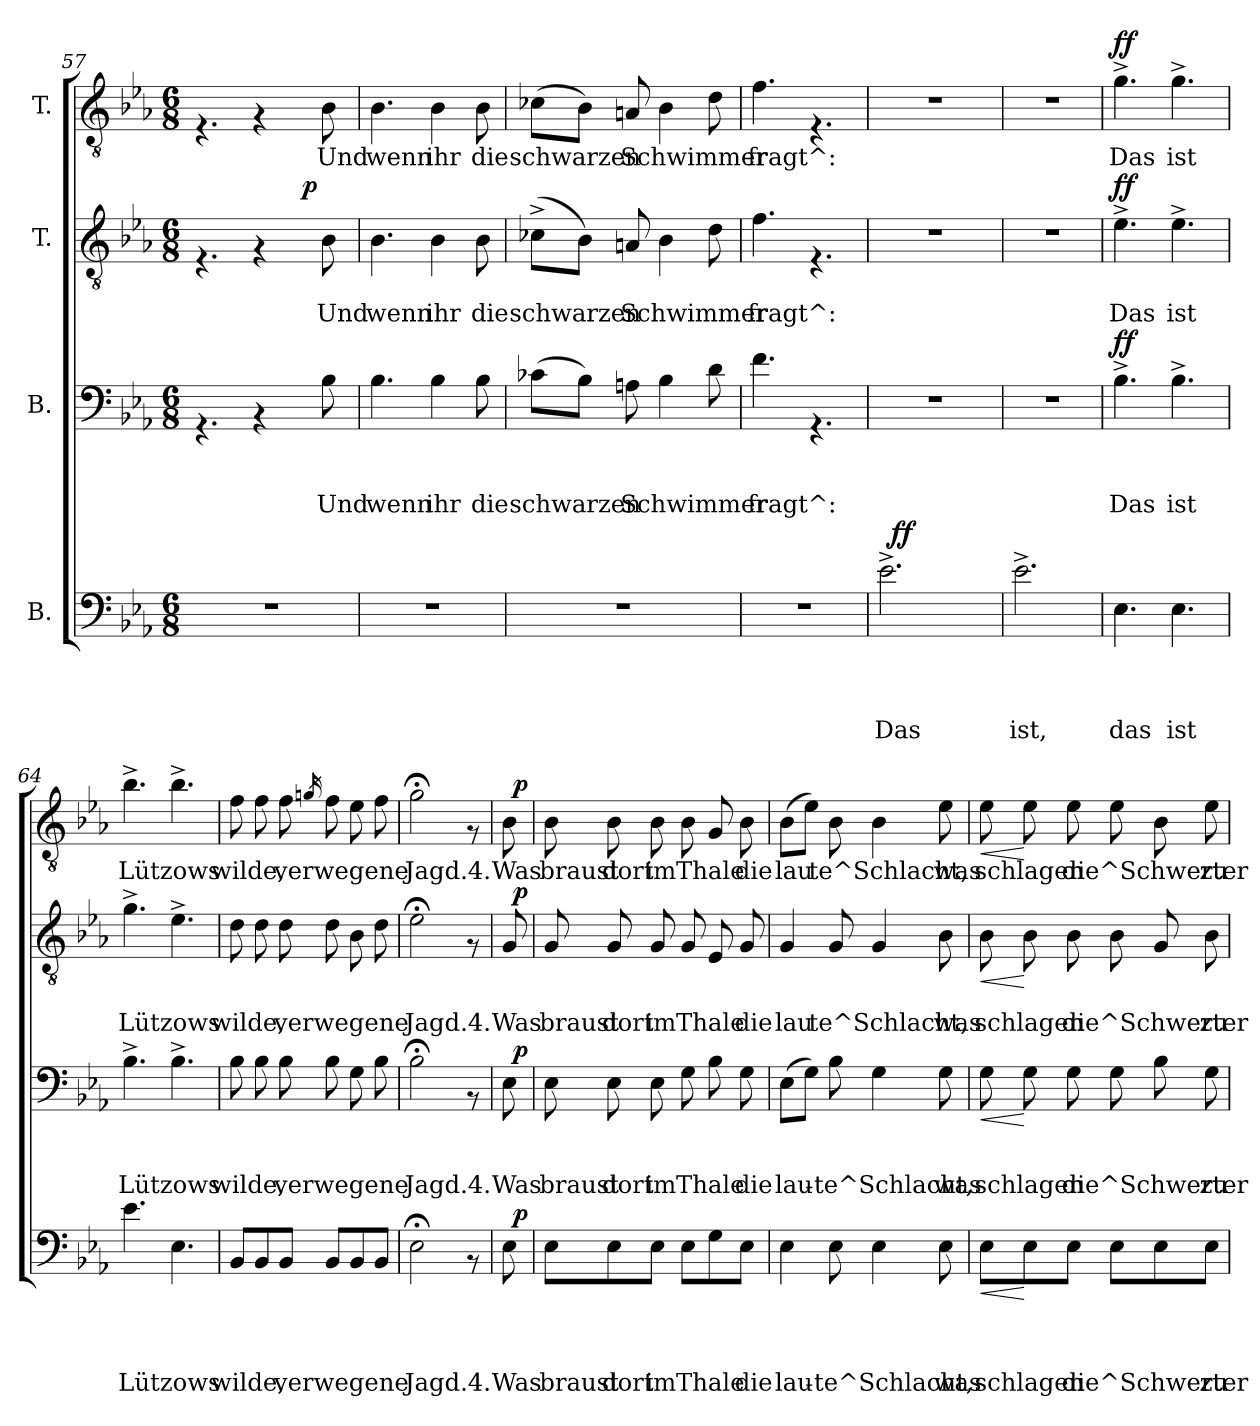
**kern	**text	**text	**text	**text	**dynam	**kern	**text	**text	**text	**dynam	**kern	**text	**text	**dynam	**kern	**text	**dynam
*part4	*part4	*part4	*part4	*part4	*part4	*part3	*part3	*part3	*part3	*part3	*part2	*part2	*part2	*part2	*part1	*part1	*part1
*staff4	*staff4	*staff4	*staff4	*staff4	*staff4	*staff3	*staff3	*staff3	*staff3	*staff3	*staff2	*staff2	*staff2	*staff2	*staff1	*staff1	*staff1
*I"B.	*	*	*	*	*	*I"B.	*	*	*	*	*I"T.	*	*	*	*I"T.	*	*
*clefF4	*	*	*	*	*	*clefF4	*	*	*	*	*clefGv2	*	*	*	*clefGv2	*	*
*k[b-e-a-]	*	*	*	*	*	*k[b-e-a-]	*	*	*	*	*k[b-e-a-]	*	*	*	*k[b-e-a-]	*	*
*E-:	*	*	*	*	*	*E-:	*	*	*	*	*E-:	*	*	*	*E-:	*	*
*M6/8	*	*	*	*	*	*M6/8	*	*	*	*	*M6/8	*	*	*	*M6/8	*	*
=57	=57	=57	=57	=57	=57	=57	=57	=57	=57	=57	=57	=57	=57	=57	=57	=57	=57
*	*	*	*	*	*	*	*	*	*	*	*^	*	*	*	*	*	*
2.r	.	.	.	.	.	4.rAA	.	.	.	.	4.rF	2ryy	.	.	.	4.rF	.	.
.	.	.	.	.	.	4rAA	.	.	.	.	4rF	.	.	.	.	4rF	.	.
.	.	.	.	.	.	.	.	.	.	.	.	16ryy	.	.	.	.	.	.
!	!	!	!	!	!	!	!	!	!	!	!	!	!	!	!LO:DY:a	!	!	!
.	.	.	.	.	.	.	.	.	.	.	.	8.ryy	.	.	p	.	.	.
!	!	!	!	!	!	!	!	!	!LO:LY:b:rj	!	!	!	!	!LO:LY:b:rj	!	!	!LO:LY:b:rj	!
.	.	.	.	.	.	8B-\	.	.	Und	.	8B-\	.	.	Und	.	8B-\	Und	.
=58!	=58!	=58!	=58!	=58!	=58!	=58!	=58!	=58!	=58!	=58!	=58!	=58!	=58!	=58!	=58!	=58!	=58!	=58!
!	!	!	!	!	!	!	!	!	!LO:LY:b:rj	!	!	!	!	!LO:LY:b:rj	!	!	!LO:LY:b:rj	!
*	*	*	*	*	*	*	*	*	*	*	*v	*v	*	*	*	*	*	*
2.r	.	.	.	.	.	4.B-\	.	.	wenn	.	4.B-\	.	wenn	.	4.B-\	wenn	.
!	!	!	!	!	!	!	!	!	!LO:LY:b:rj	!	!	!	!LO:LY:b:rj	!	!	!LO:LY:b:rj	!
.	.	.	.	.	.	4B-\	.	.	ihr	.	4B-\	.	ihr	.	4B-\	ihr	.
!	!	!	!	!	!	!	!	!	!LO:LY:b:rj	!	!	!	!LO:LY:b:rj	!	!	!LO:LY:b:rj	!
.	.	.	.	.	.	8B-\	.	.	die	.	8B-\	.	die	.	8B-\	die	.
=59!	=59!	=59!	=59!	=59!	=59!	=59!	=59!	=59!	=59!	=59!	=59!	=59!	=59!	=59!	=59!	=59!	=59!
!	!	!	!	!	!	!	!	!	!LO:LY:b:rj	!	!	!	!LO:LY:b:rj	!	!	!LO:LY:b:rj	!
2.r	.	.	.	.	.	(>8c-X\L	.	.	schwarzen	.	(>8c-X^>\L	.	schwarzen	.	(>8c-X\L	schwarzen	.
.	.	.	.	.	.	8B-\J)	.	.	.	.	8B-\J)	.	.	.	8B-\J)	.	.
!	!	!	!	!	!	!	!	!	!LO:LY:b:rj	!	!	!	!LO:LY:b:rj	!	!	!LO:LY:b:rj	!
.	.	.	.	.	.	8An\	.	.	Schwimmer	.	8An/	.	Schwimmer	.	8An/	Schwimmer	.
.	.	.	.	.	.	4B-\	.	.	.	.	4B-\	.	.	.	4B-\	.	.
.	.	.	.	.	.	8d\	.	.	.	.	8d\	.	.	.	8d\	.	.
=60!	=60!	=60!	=60!	=60!	=60!	=60!	=60!	=60!	=60!	=60!	=60!	=60!	=60!	=60!	=60!	=60!	=60!
!	!	!	!	!	!	!	!	!	!LO:LY:b:rj	!	!	!	!LO:LY:b:rj	!	!	!LO:LY:b:rj	!
2.r	.	.	.	.	.	4.f\	.	.	fragt^:	.	4.f\	.	fragt^:	.	4.f\	fragt^:	.
.	.	.	.	.	.	4.rAA	.	.	.	.	4.rF	.	.	.	4.rF	.	.
=61!	=61!	=61!	=61!	=61!	=61!	=61!	=61!	=61!	=61!	=61!	=61!	=61!	=61!	=61!	=61!	=61!	=61!
!	!	!	!	!LO:LY:b:rj	!	!	!	!	!	!	!	!	!	!	!	!	!
*^	*	*	*	*	*	*	*	*	*	*	*	*	*	*	*	*	*
2.e-^>\	32ryy	.	.	.	Das	.	2.r	.	.	.	.	2.r	.	.	.	2.r	.	.
!	!	!	!	!	!	!LO:DY:a	!	!	!	!	!	!	!	!	!	!	!	!
.	2ryy	.	.	.	.	ff	.	.	.	.	.	.	.	.	.	.	.	.
.	8..ryy	.	.	.	.	.	.	.	.	.	.	.	.	.	.	.	.	.
=62!	=62!	=62!	=62!	=62!	=62!	=62!	=62!	=62!	=62!	=62!	=62!	=62!	=62!	=62!	=62!	=62!	=62!	=62!
!	!	!	!	!	!LO:LY:b:rj	!	!	!	!	!	!	!	!	!	!	!	!	!
*v	*v	*	*	*	*	*	*	*	*	*	*	*	*	*	*	*	*	*
2.e-^>\	.	.	.	ist,	.	2.r	.	.	.	.	2.r	.	.	.	2.r	.	.
=63!	=63!	=63!	=63!	=63!	=63!	=63!	=63!	=63!	=63!	=63!	=63!	=63!	=63!	=63!	=63!	=63!	=63!
!	!	!	!	!LO:LY:b:rj	!	!	!	!	!LO:LY:b:rj	!LO:DY:a	!	!	!LO:LY:b:rj	!LO:DY:a	!	!LO:LY:b:rj	!LO:DY:a
4.E-\	.	.	.	das	.	4.B-^>\	.	.	Das	ff	4.e-^>\	.	Das	ff	4.g^>\	Das	ff
!	!	!	!	!LO:LY:b:rj	!	!	!	!	!LO:LY:b:rj	!	!	!	!LO:LY:b:rj	!	!	!LO:LY:b:rj	!
4.E-\	.	.	.	ist	.	4.B-^>\	.	.	ist	.	4.e-^>\	.	ist	.	4.g^>\	ist	.
=64!	=64!	=64!	=64!	=64!	=64!	=64!	=64!	=64!	=64!	=64!	=64!	=64!	=64!	=64!	=64!	=64!	=64!
!	!	!	!	!LO:LY:b:rj	!	!	!	!	!LO:LY:b:rj	!	!	!	!LO:LY:b:rj	!	!	!LO:LY:b:rj	!
4.e-\	.	.	.	Lützows	.	4.B-^>\	.	.	Lützows	.	4.g^>\	.	Lützows	.	4.b-^>\	Lützows	.
4.E-\	.	.	.	.	.	4.B-^>\	.	.	.	.	4.e-^>\	.	.	.	4.b-^>\	.	.
=65!	=65!	=65!	=65!	=65!	=65!	=65!	=65!	=65!	=65!	=65!	=65!	=65!	=65!	=65!	=65!	=65!	=65!
!	!	!	!	!LO:LY:b:rj	!	!	!	!	!LO:LY:b:rj	!	!	!	!LO:LY:b:rj	!	!	!LO:LY:b:rj	!
8BB-/L	.	.	.	wilde,	.	8B-\	.	.	wilde,	.	8d\	.	wilde,	.	8f\	wilde,	.
8BB-/	.	.	.	.	.	8B-\	.	.	.	.	8d\	.	.	.	8f\	.	.
!	!	!	!	!LO:LY:b:rj	!	!	!	!	!LO:LY:b:rj	!	!	!	!LO:LY:b:rj	!	!	!LO:LY:b:rj	!
8BB-/J	.	.	.	verwegene	.	8B-\	.	.	verwegene	.	8d\	.	verwegene	.	8f\	verwegene	.
.	.	.	.	.	.	.	.	.	.	.	.	.	.	.	16qgn/	.	.
8BB-/L	.	.	.	.	.	8B-\	.	.	.	.	8d\	.	.	.	8f\	.	.
8BB-/	.	.	.	.	.	8G\	.	.	.	.	8B-\	.	.	.	8e-\	.	.
8BB-/J	.	.	.	.	.	8B-\	.	.	.	.	8d\	.	.	.	8f\	.	.
!!LO:PB:g=z
=66!	=66!	=66!	=66!	=66!	=66!	=66!	=66!	=66!	=66!	=66!	=66!	=66!	=66!	=66!	=66!	=66!	=66!
!	!	!	!	!LO:LY:b:rj	!	!	!	!	!LO:LY:b:rj	!	!	!	!LO:LY:b:rj	!	!	!LO:LY:b:rj	!
2E-;<\	.	.	.	Jagd.4.	.	2B-;<\	.	.	Jagd.4.	.	2e-;<\	.	Jagd.4.	.	2g;<\	Jagd.4.	.
8rAA	.	.	.	.	.	8rAA	.	.	.	.	8rF	.	.	.	8rF	.	.
=67!	=67!	=67!	=67!	=67!	=67!	=67!	=67!	=67!	=67!	=67!	=67!	=67!	=67!	=67!	=67!	=67!	=67!
!	!	!	!	!LO:LY:b:rj	!	!	!	!	!LO:LY:b:rj	!	!	!	!LO:LY:b:rj	!	!	!LO:LY:b:rj	!
*^	*	*	*	*	*	*^	*	*	*	*	*^	*	*	*	*^	*	*
8E-\	32ryy	.	.	.	Was	.	8E-\	32ryy	.	.	Was	.	8G/	32ryy	.	Was	.	8B-\	32ryy	Was	.
!	!	!	!	!	!	!LO:DY:a	!	!	!	!	!	!LO:DY:a	!	!	!	!	!LO:DY:a	!	!	!	!LO:DY:a
.	16.ryy	.	.	.	.	p	.	16.ryy	.	.	.	p	.	16.ryy	.	.	p	.	16.ryy	.	p
=68!	=68!	=68!	=68!	=68!	=68!	=68!	=68!	=68!	=68!	=68!	=68!	=68!	=68!	=68!	=68!	=68!	=68!	=68!	=68!	=68!	=68!
!	!	!	!	!	!LO:LY:b:rj	!	!	!	!	!	!LO:LY:b:rj	!	!	!	!	!LO:LY:b:rj	!	!	!	!LO:LY:b:rj	!
*v	*v	*	*	*	*	*	*	*	*	*	*	*	*v	*v	*	*	*	*v	*v	*	*
*	*	*	*	*	*	*v	*v	*	*	*	*	*	*	*	*	*	*	*
8E-\L	.	.	.	braust	.	8E-\	.	.	braust	.	8G/	.	braust	.	8B-\	braust	.
!	!	!	!	!LO:LY:b:rj	!	!	!	!	!LO:LY:b:rj	!	!	!	!LO:LY:b:rj	!	!	!LO:LY:b:rj	!
8E-\	.	.	.	dort	.	8E-\	.	.	dort	.	8G/	.	dort	.	8B-\	dort	.
!	!	!	!	!LO:LY:b:rj	!	!	!	!	!LO:LY:b:rj	!	!	!	!LO:LY:b:rj	!	!	!LO:LY:b:rj	!
8E-\J	.	.	.	im	.	8E-\	.	.	im	.	8G/	.	im	.	8B-\	im	.
!	!	!	!	!LO:LY:b:rj	!	!	!	!	!LO:LY:b:rj	!	!	!	!LO:LY:b:rj	!	!	!LO:LY:b:rj	!
8E-\L	.	.	.	Thale	.	8G\	.	.	Thale	.	8G/	.	Thale	.	8B-\	Thale	.
8G\	.	.	.	.	.	8B-\	.	.	.	.	8E-/	.	.	.	8G/	.	.
!	!	!	!	!LO:LY:b:rj	!	!	!	!	!LO:LY:b:rj	!	!	!	!LO:LY:b:rj	!	!	!LO:LY:b:rj	!
8E-\J	.	.	.	die	.	8G\	.	.	die	.	8G/	.	die	.	8B-\	die	.
=69!	=69!	=69!	=69!	=69!	=69!	=69!	=69!	=69!	=69!	=69!	=69!	=69!	=69!	=69!	=69!	=69!	=69!
!	!	!	!	!LO:LY:b:rj	!	!	!	!	!LO:LY:b:rj	!	!	!	!LO:LY:b:rj	!	!	!LO:LY:b:rj	!
4E-\	.	.	.	lau-	.	(>8E-\L	.	.	lau-	.	4G/	.	lau	.	(>8B-\L	lau	.
.	.	.	.	.	.	8G\J)	.	.	.	.	.	.	.	.	8e-\J)	.	.
!	!	!	!	!LO:LY:b:rj	!	!	!	!	!LO:LY:b:rj	!	!	!	!LO:LY:b:rj	!	!	!LO:LY:b:rj	!
8E-\	.	.	.	-te^Schlacht,	.	8B-\	.	.	-te^Schlacht,	.	8G/	.	te^Schlacht,	.	8B-\	te^Schlacht,	.
4E-\	.	.	.	.	.	4G\	.	.	.	.	4G/	.	.	.	4B-\	.	.
!	!	!	!	!LO:LY:b:rj	!	!	!	!	!LO:LY:b:rj	!	!	!	!LO:LY:b:rj	!	!	!LO:LY:b:rj	!
8E-\	.	.	.	was	.	8G\	.	.	was	.	8B-\	.	was	.	8e-\	was	.
=70!	=70!	=70!	=70!	=70!	=70!	=70!	=70!	=70!	=70!	=70!	=70!	=70!	=70!	=70!	=70!	=70!	=70!
!	!	!	!	!LO:LY:b:rj	!LO:HP:b	!	!	!	!LO:LY:b:rj	!LO:HP:b	!	!	!LO:LY:b:rj	!LO:HP:b	!	!LO:LY:b:rj	!LO:HP:b
8E-\L	.	.	.	schlagen	<	8G\	.	.	schlagen	<	8B-\	.	schlagen	<	8e-\	schlagen	<
8E-\	.	.	.	.	[	8G\	.	.	.	[	8B-\	.	.	[	8e-\	.	[
!	!	!	!	!LO:LY:b:rj	!	!	!	!	!LO:LY:b:rj	!	!	!	!LO:LY:b:rj	!	!	!LO:LY:b:rj	!
8E-\J	.	.	.	die^Schwerter	.	8G\	.	.	die^Schwerter	.	8B-\	.	die^Schwerter	.	8e-\	die^Schwerter	.
8E-\L	.	.	.	.	.	8G\	.	.	.	.	8B-\	.	.	.	8e-\	.	.
8E-\	.	.	.	.	.	8B-\	.	.	.	.	8G/	.	.	.	8B-\	.	.
!	!	!	!	!LO:LY:b:rj	!	!	!	!	!LO:LY:b:rj	!	!	!	!LO:LY:b:rj	!	!	!LO:LY:b:rj	!
8E-\J	.	.	.	zu-	.	8G\	.	.	zu-	.	8B-\	.	zu	.	8e-\	zu	.
=!	=!	=!	=!	=!	=!	=!	=!	=!	=!	=!	=!	=!	=!	=!	=!	=!	=!
*-	*-	*-	*-	*-	*-	*-	*-	*-	*-	*-	*-	*-	*-	*-	*-	*-	*-
